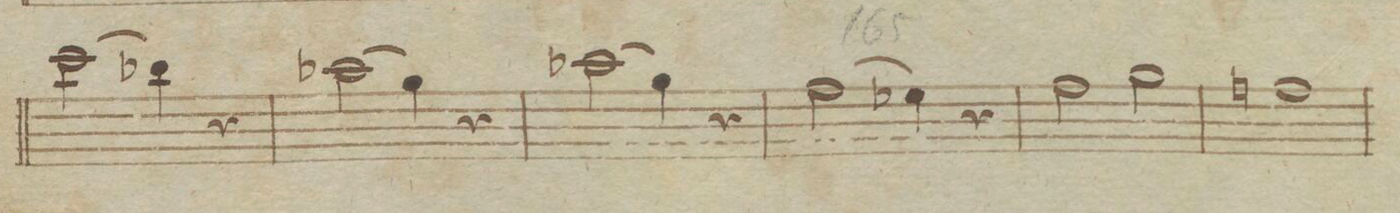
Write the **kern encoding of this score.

**kern	**dynam
*I"Fagotto Primo.	*
*clefF4	*
*k[b-e-a-]	*
*met(c)	*
*M4/4	*
(2e-\	.
4d-X\)	.
4r	.
=159	=159
(2c-X\	.
4B-\)	.
4r	.
=160	=160
(2c-X\	.
4B-\)	.
4r	.
=161	=161
(2A-\	.
4G-X\)	.
4r	.
=162	=162
2A-\	.
2B-\	.
=163	=163
1An	.
=164	=164
*-	*-
